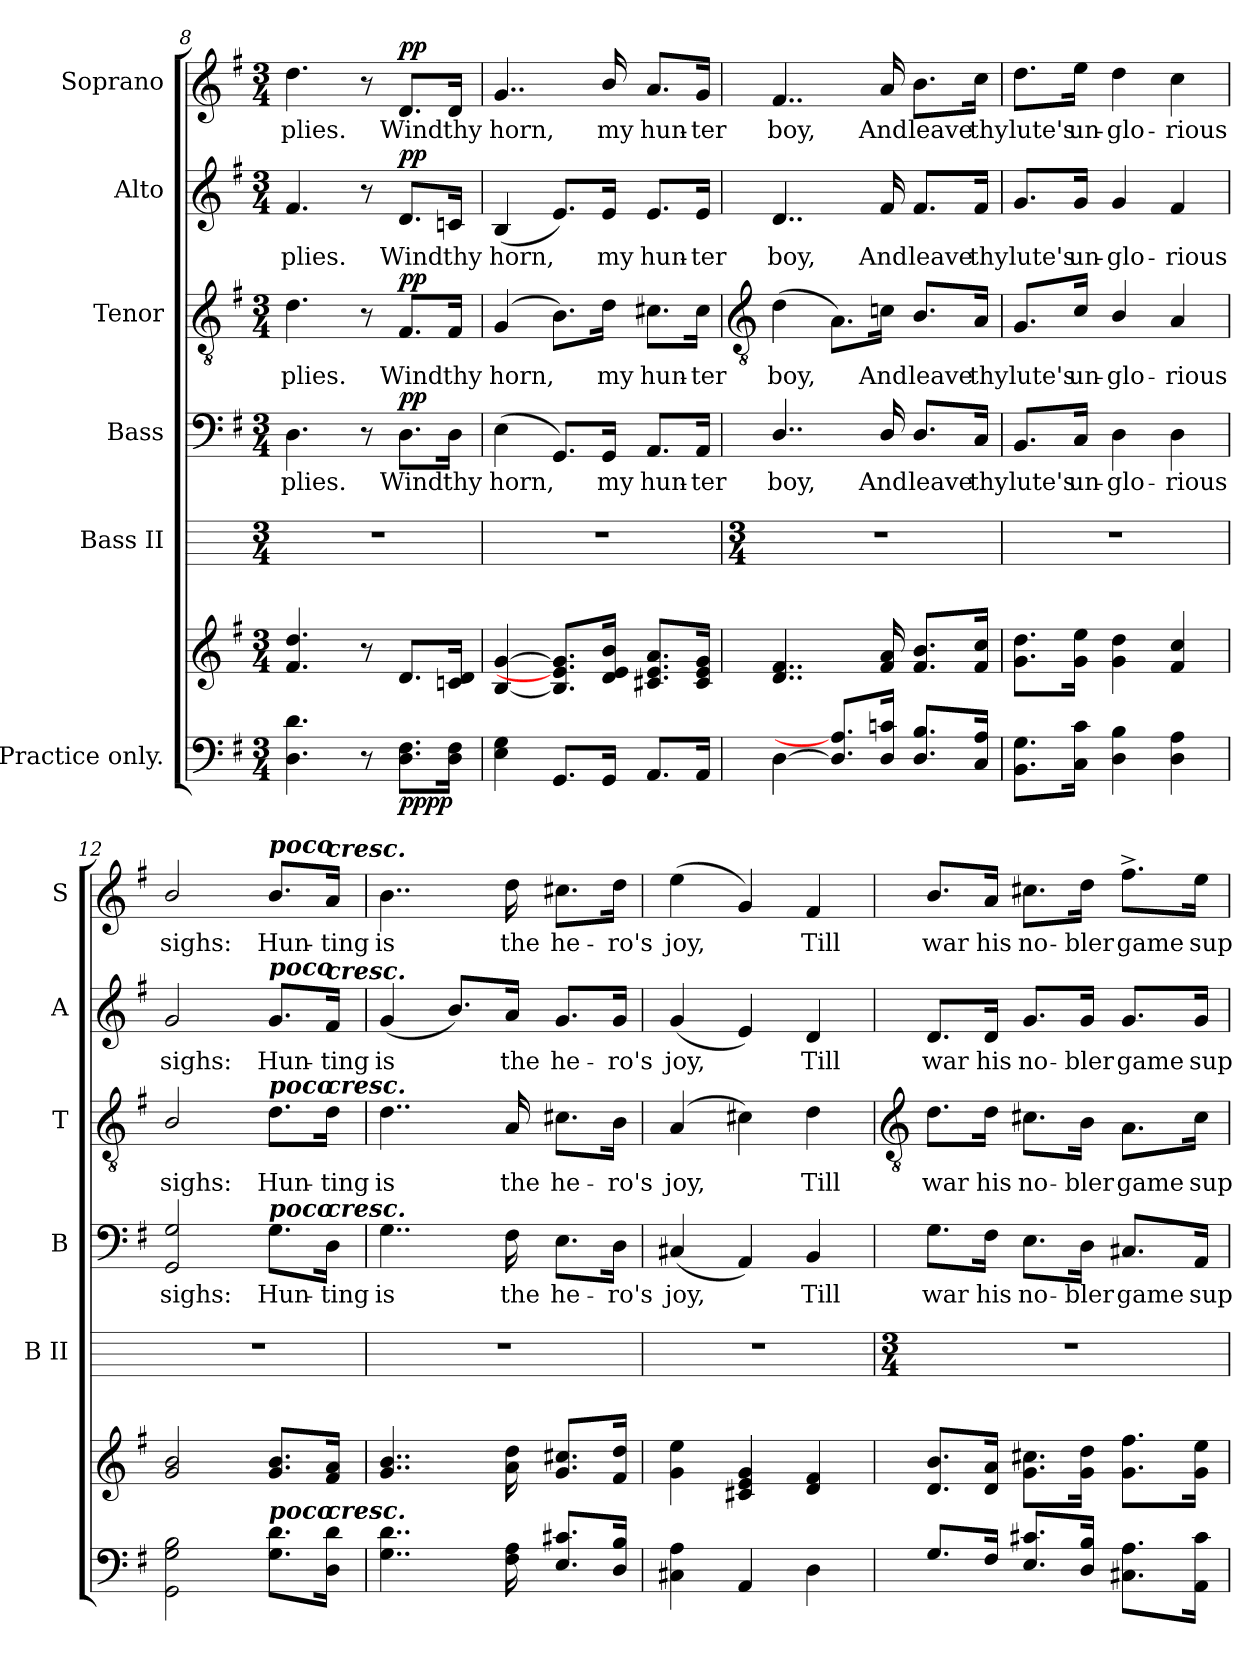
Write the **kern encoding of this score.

**kern	**kern	**dynam	**kern	**kern	**text	**dynam	**kern	**text	**dynam	**kern	**text	**dynam	**kern	**text	**dynam
*part6	*part6	*part6	*part5	*part4	*part4	*part4	*part3	*part3	*part3	*part2	*part2	*part2	*part1	*part1	*part1
*staff7	*staff6	*staff6/7	*staff5	*staff4	*staff4	*staff4	*staff3	*staff3	*staff3	*staff2	*staff2	*staff2	*staff1	*staff1	*staff1
*I"Practice only.	*	*	*I"Bass II	*I"Bass	*	*	*I"Tenor	*	*	*I"Alto	*	*	*I"Soprano	*	*
*	*	*	*I'B II	*I'B	*	*	*I'T	*	*	*I'A	*	*	*I'S	*	*
*clefF4	*clefG2	*	*	*clefF4	*	*	*clefGv2	*	*	*clefG2	*	*	*clefG2	*	*
*k[f#]	*k[f#]	*	*	*k[f#]	*	*	*k[f#]	*	*	*k[f#]	*	*	*k[f#]	*	*
*G:	*G:	*	*	*G:	*	*	*G:	*	*	*G:	*	*	*G:	*	*
*M3/4	*M3/4	*	*M3/4	*M3/4	*	*	*M3/4	*	*	*M3/4	*	*	*M3/4	*	*
=8	=8	=8	=8	=8	=8	=8	=8	=8	=8	=8	=8	=8	=8	=8	=8
!	!	!	!	!	!LO:LY:b	!	!	!LO:LY:b	!	!	!LO:LY:b	!	!	!LO:LY:b	!
4.D 4.d	4.f# 4.dd	.	2.r	4.D	-plies.	.	4.d	-plies.	.	4.f#	-plies.	.	4.dd	-plies.	.
8r	8r	.	.	8r	.	.	8r	.	.	8r	.	.	8r	.	.
!	!	!LO:DY:b=2	!	!	!LO:LY:b	!	!	!LO:LY:b	!	!	!LO:LY:b	!	!	!LO:LY:b	!
!	!	!LO:DY:n=1:b	!	!	!	!LO:DY:b	!	!	!LO:DY:b	!	!	!LO:DY:b	!	!	!LO:DY:b
8.D 8.F#L	8.dL	pp pp	.	8.D\L	Wind	pp	8.F#/L	Wind	pp	8.d/L	Wind	pp	8.d/L	Wind	pp
!	!	!	!	!	!LO:LY:b	!	!	!LO:LY:b	!	!	!LO:LY:b	!	!	!LO:LY:b	!
16D 16F#J	16cn 16dJ	.	.	16D\Jk	thy	.	16F#/Jk	thy	.	16cn/Jk	thy	.	16d/Jk	thy	.
=9	=9	=9	=9	=9	=9	=9	=9	=9	=9	=9	=9	=9	=9	=9	=9
!	!	!	!	!	!LO:LY:b	!	!	!LO:LY:b	!	!	!LO:LY:b	!	!	!LO:LY:b	!
4E 4G	[4B [4g	.	2.r	(<4E	horn,	.	(<4G	horn,	.	(<4B	horn,	.	4..g	horn,	.
8.GGL	8.B] 8.e] 8.g]L	.	.	8.GG/L)	.	.	8.B\L)	.	.	8.e/L)	.	.	.	.	.
!	!	!	!	!	!LO:LY:b	!	!	!LO:LY:b	!	!	!LO:LY:b	!	!	!LO:LY:b	!
16GGJ	16d/ 16e/ 16b/J	.	.	16GG/Jk	my	.	16d\Jk	my	.	16e/Jk	my	.	16b/	my	.
!	!	!	!	!	!LO:LY:b	!	!	!LO:LY:b	!	!	!LO:LY:b	!	!	!LO:LY:b	!
8.AAL	8.c#X 8.e 8.aL	.	.	8.AA/L	hun-	.	8.c#X\L	hun-	.	8.e/L	hun-	.	8.a/L	hun-	.
!	!	!	!	!	!LO:LY:b	!	!	!LO:LY:b	!	!	!LO:LY:b	!	!	!LO:LY:b	!
16AAJ	16c# 16e 16gJ	.	.	16AA/Jk	-ter	.	16c#\Jk	-ter	.	16e/Jk	-ter	.	16g/Jk	-ter	.
!!LO:LB:g=z
=10	=10	=10	=10	=10	=10	=10	=10	=10	=10	=10	=10	=10	=10	=10	=10
*	*	*	*	*	*	*	*clefGv2	*	*	*	*	*	*	*	*
*	*	*	*M3/4	*	*	*	*	*	*	*	*	*	*	*	*
!	!	!	!	!	!LO:LY:b	!	!	!LO:LY:b	!	!	!LO:LY:b	!	!	!LO:LY:b	!
[4D\	4..d 4..f#	.	2.r	4..D/	boy,	.	(<4d\	boy,	.	4..d	boy,	.	4..f#	boy,	.
8.D] 8.A]L	.	.	.	.	.	.	8.A\L)	.	.	.	.	.	.	.	.
!	!	!	!	!	!LO:LY:b	!	!	!LO:LY:b	!	!	!LO:LY:b	!	!	!LO:LY:b	!
16D/ 16cn/J	16f# 16a	.	.	16D/	And	.	16cn\Jk	And	.	16f#	And	.	16a	And	.
!	!	!	!	!	!LO:LY:b	!	!	!LO:LY:b	!	!	!LO:LY:b	!	!	!LO:LY:b	!
8.D/ 8.B/L	8.f# 8.bL	.	.	8.D/L	leave	.	8.B/L	leave	.	8.f#/L	leave	.	8.b\L	leave	.
!	!	!	!	!	!LO:LY:b	!	!	!LO:LY:b	!	!	!LO:LY:b	!	!	!LO:LY:b	!
16C 16AJ	16f# 16ccJ	.	.	16C/Jk	thy	.	16A/Jk	thy	.	16f#/Jk	thy	.	16cc\Jk	thy	.
=11	=11	=11	=11	=11	=11	=11	=11	=11	=11	=11	=11	=11	=11	=11	=11
!	!	!	!	!	!LO:LY:b	!	!	!LO:LY:b	!	!	!LO:LY:b	!	!	!LO:LY:b	!
8.BB 8.GL	8.g 8.ddL	.	2.r	8.BB/L	lute's	.	8.G/L	lute's	.	8.g/L	lute's	.	8.dd\L	lute's	.
!	!	!	!	!	!LO:LY:b	!	!	!LO:LY:b	!	!	!LO:LY:b	!	!	!LO:LY:b	!
16C 16cJ	16g 16eeJ	.	.	16C/Jk	un-	.	16c/Jk	un-	.	16g/Jk	un-	.	16ee\Jk	un-	.
!	!	!	!	!	!LO:LY:b	!	!	!LO:LY:b	!	!	!LO:LY:b	!	!	!LO:LY:b	!
4D 4B	4g 4dd	.	.	4D	-glo-	.	4B/	-glo-	.	4g	-glo-	.	4dd	-glo-	.
!	!	!	!	!	!LO:LY:b	!	!	!LO:LY:b	!	!	!LO:LY:b	!	!	!LO:LY:b	!
4D 4A	4f# 4cc	.	.	4D	-rious	.	4A	-rious	.	4f#	-rious	.	4cc	-rious	.
=12	=12	=12	=12	=12	=12	=12	=12	=12	=12	=12	=12	=12	=12	=12	=12
!	!	!	!	!	!LO:LY:b	!	!	!LO:LY:b	!	!	!LO:LY:b	!	!	!LO:LY:b	!
2GG 2G 2B	2g/ 2b/	.	2.r	2GG 2G	sighs:	.	2B/	sighs:	.	2g/	sighs:	.	2b/	sighs:	.
!	!	!	!	!	!	!	!	!	!	!	!	!	!LO:TX:a:Bi:t=poco	!	!
!	!	!	!	!	!	!	!	!	!	!LO:TX:a:Bi:t=poco	!	!	!	!	!
!	!	!	!	!	!	!	!LO:TX:a:Bi:t=poco	!	!	!	!	!	!	!	!
!	!	!	!	!LO:TX:a:Bi:t=poco	!	!	!	!	!	!	!	!	!	!	!
!LO:TX:a:Bi:t=poco	!	!	!	!	!	!	!	!	!	!	!	!	!	!	!
!	!	!	!	!	!LO:LY:b	!	!	!LO:LY:b	!	!	!LO:LY:b	!	!	!LO:LY:b	!
8.G 8.dL	8.g/ 8.b/L	.	.	8.G\L	Hun-	.	8.d\L	Hun-	.	8.g/L	Hun-	.	8.b/L	Hun-	.
!	!	!	!	!	!	!	!	!	!	!	!	!	!LO:TX:a:Bi:t=cresc.	!	!
!	!	!	!	!	!	!	!	!	!	!LO:TX:a:Bi:t=cresc.	!	!	!	!	!
!	!	!	!	!	!	!	!LO:TX:a:Bi:t=cresc.	!	!	!	!	!	!	!	!
!	!	!	!	!LO:TX:a:Bi:t=cresc.	!	!	!	!	!	!	!	!	!	!	!
!LO:TX:a:Bi:t=cresc.	!	!	!	!	!	!	!	!	!	!	!	!	!	!	!
!	!	!	!	!	!LO:LY:b	!	!	!LO:LY:b	!	!	!LO:LY:b	!	!	!LO:LY:b	!
16D 16dJ	16f#/ 16a/J	.	.	16D\Jk	-ting	.	16d\Jk	-ting	.	16f#/Jk	-ting	.	16a/Jk	-ting	.
=13	=13	=13	=13	=13	=13	=13	=13	=13	=13	=13	=13	=13	=13	=13	=13
!	!	!	!	!	!LO:LY:b	!	!	!LO:LY:b	!	!	!LO:LY:b	!	!	!LO:LY:b	!
4..G 4..d	4..g 4..b	.	2.r	4..G	is	.	4..d	is	.	(<4g	is	.	4..b	is	.
.	.	.	.	.	.	.	.	.	.	8.b/L)	.	.	.	.	.
!	!	!	!	!	!LO:LY:b	!	!	!LO:LY:b	!	!	!LO:LY:b	!	!	!LO:LY:b	!
16F# 16A	16a 16dd	.	.	16F#	the	.	16A	the	.	16a/Jk	the	.	16dd	the	.
!	!	!	!	!	!LO:LY:b	!	!	!LO:LY:b	!	!	!LO:LY:b	!	!	!LO:LY:b	!
8.E 8.c#XL	8.g 8.cc#XL	.	.	8.E\L	he-	.	8.c#X\L	he-	.	8.g/L	he-	.	8.cc#X\L	he-	.
!	!	!	!	!	!LO:LY:b	!	!	!LO:LY:b	!	!	!LO:LY:b	!	!	!LO:LY:b	!
16D/ 16B/J	16f# 16ddJ	.	.	16D\Jk	-ro's	.	16B\Jk	-ro's	.	16g/Jk	-ro's	.	16dd\Jk	-ro's	.
=14	=14	=14	=14	=14	=14	=14	=14	=14	=14	=14	=14	=14	=14	=14	=14
!	!	!	!	!	!LO:LY:b	!	!	!LO:LY:b	!	!	!LO:LY:b	!	!	!LO:LY:b	!
4C#X 4A	4g 4ee	.	2.r	(<4C#X	joy,	.	(<4A/	joy,	.	(<4g	joy,	.	(<4ee	joy,	.
4AA	4c#X 4e 4g	.	.	4AA)	.	.	4c#X)	.	.	4e)	.	.	4g)	.	.
!	!	!	!	!	!LO:LY:b	!	!	!LO:LY:b	!	!	!LO:LY:b	!	!	!LO:LY:b	!
4D	4d 4f#	.	.	4BB	Till	.	4d	Till	.	4d	Till	.	4f#	Till	.
!!LO:LB:g=z
=15	=15	=15	=15	=15	=15	=15	=15	=15	=15	=15	=15	=15	=15	=15	=15
*	*	*	*	*	*	*	*clefGv2	*	*	*	*	*	*	*	*
*	*	*	*M3/4	*	*	*	*	*	*	*	*	*	*	*	*
!	!	!	!	!	!LO:LY:b	!	!	!LO:LY:b	!	!	!LO:LY:b	!	!	!LO:LY:b	!
8.G\L	8.d/ 8.b/L	.	2.r	8.G\L	war	.	8.d\L	war	.	8.d/L	war	.	8.b/L	war	.
!	!	!	!	!	!LO:LY:b	!	!	!LO:LY:b	!	!	!LO:LY:b	!	!	!LO:LY:b	!
16F#/J	16d 16aJ	.	.	16F#\Jk	his	.	16d\Jk	his	.	16d/Jk	his	.	16a/Jk	his	.
!	!	!	!	!	!LO:LY:b	!	!	!LO:LY:b	!	!	!LO:LY:b	!	!	!LO:LY:b	!
8.E 8.c#XL	8.g 8.cc#XL	.	.	8.E\L	no-	.	8.c#X\L	no-	.	8.g/L	no-	.	8.cc#X\L	no-	.
!	!	!	!	!	!LO:LY:b	!	!	!LO:LY:b	!	!	!LO:LY:b	!	!	!LO:LY:b	!
16D/ 16B/J	16g 16ddJ	.	.	16D\Jk	-bler	.	16B\Jk	-bler	.	16g/Jk	-bler	.	16dd\Jk	-bler	.
!	!	!	!	!	!LO:LY:b	!	!	!LO:LY:b	!	!	!LO:LY:b	!	!	!LO:LY:b	!
8.C#X\ 8.A\L	8.g 8.ff#L	.	.	8.C#X/L	game	.	8.A\L	game	.	8.g/L	game	.	8.ff#^\L	game	.
!	!	!	!	!	!LO:LY:b	!	!	!LO:LY:b	!	!	!LO:LY:b	!	!	!LO:LY:b	!
16AA\ 16c#\J	16g 16eeJ	.	.	16AA/Jk	sup-	.	16c#\Jk	sup-	.	16g/Jk	sup-	.	16ee\Jk	sup-	.
=	=	=	=	=	=	=	=	=	=	=	=	=	=	=	=
*-	*-	*-	*-	*-	*-	*-	*-	*-	*-	*-	*-	*-	*-	*-	*-
